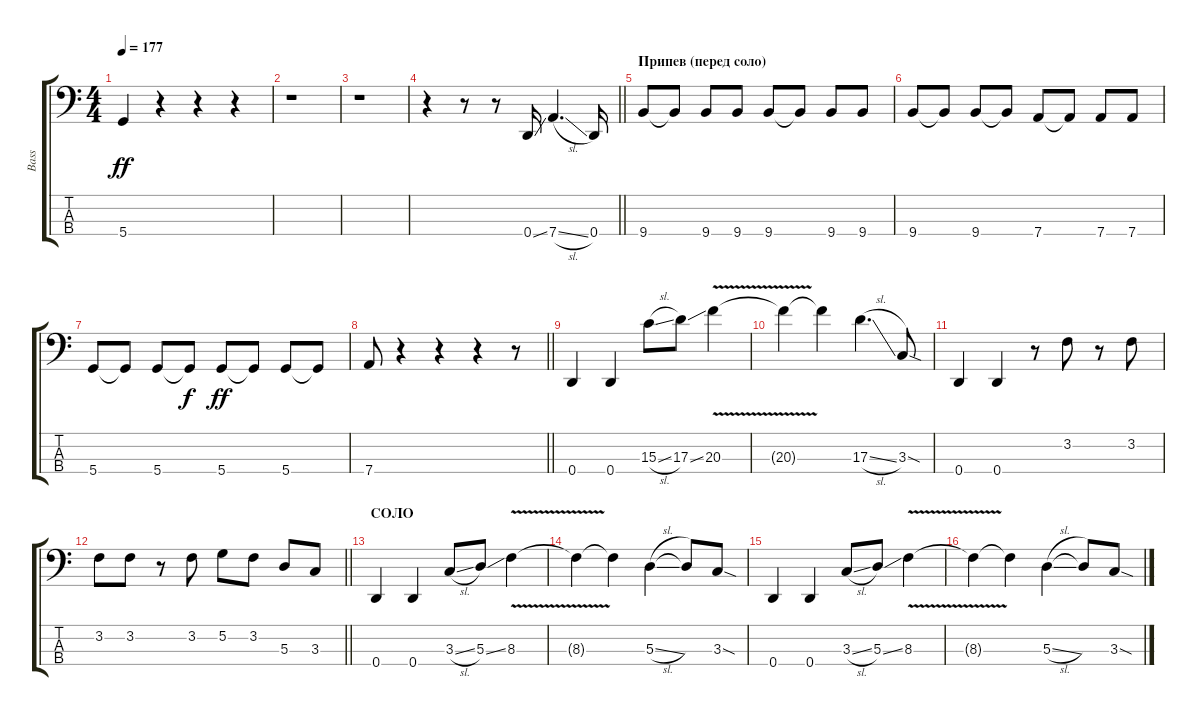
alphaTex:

\track ("Bass" "Bass") {instrument synthbass2}
\staff {score tabs}
\tuning (G2 D2 A1 D1) {hide}
\ts (4 4)
\tempo 177
\clef f4
\ks c
5.4.4{dy ff} r.4 r.4 r.4 |
r.1 |
r.1 |
\barLineRight lightlight
r.4 r.8 r.8 0.4{ss}.16 7.4{sl}.4{d} 0.4.16 |
\section ("" "Припев (перед соло)")
9.4.8 9.4{t}.8 9.4.8 9.4.8 9.4.8 9.4{t}.8 9.4.8 9.4.8 |
9.4.8 9.4{t}.8 9.4.8 9.4{t}.8 7.4.8 7.4{t}.8 7.4.8 7.4.8 |
5.4.8 5.4{t}.8 5.4.8 5.4{t}.8{dy f} 5.4.8{dy ff} 5.4{t}.8 5.4.8 5.4{t}.8 |
\barLineRight lightlight
7.4.8 r.4 r.4 r.4 r.8 |
0.4.4 0.4.4 15.3{sl}.8 17.3{ss}.8 20.3{v}.4 |
20.3{t}.4 20.3{t}.4 17.3{sl}.4{d} 3.3{sod}.8 |
0.4.4 0.4.4 r.8 3.2.8 r.8 3.2.8 |
\barLineRight lightlight
3.2.8 3.2.8 r.8 3.2.8 5.2.8 3.2.8 5.3.8 3.3.8 |
\section ("" "COЛО")
0.4.4 0.4.4 3.3{sl}.8 5.3{ss}.8 8.3{v}.4 |
8.3{t}.4 8.3{t}.4 5.3{sl}.4 5.3{t}.8 3.3{sod}.8 |
0.4.4 0.4.4 3.3{sl}.8 5.3{ss}.8 8.3{v}.4 |
8.3{t}.4 8.3{t}.4 5.3{sl}.4 5.3{t}.8 3.3{sod}.8
